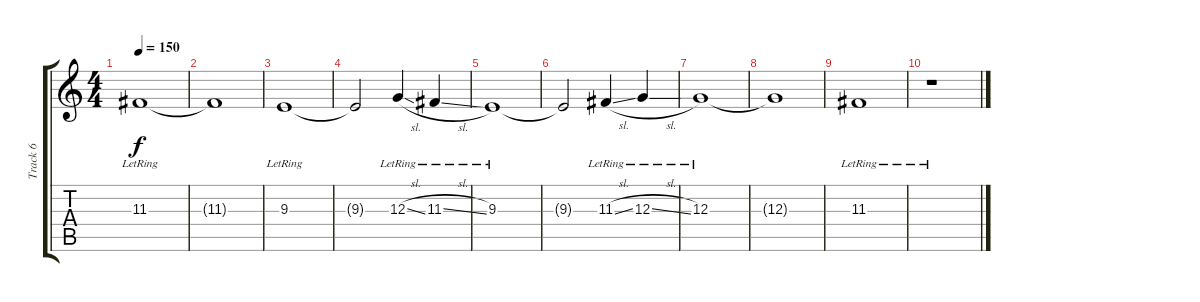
\track ("Track 6" "Track 6") {instrument lead2sawtooth}
\staff {score tabs}
\tuning (E4 B3 G3 D3 A2 E2) {hide}
\ts (4 4)
\tempo 150
\clef g2
\ks c
11.3{lr}.1{dy f} |
11.3{t}.1 |
9.3{lr}.1{volume 8} |
9.3{t}.2 12.3{sl lr}.4 11.3{sl lr}.4 |
9.3{lr}.1 |
9.3{t}.2 11.3{sl lr}.4 12.3{sl lr}.4 |
12.3{lr}.1 |
12.3{t}.1 |
11.3{lr}.1 |
r.1
